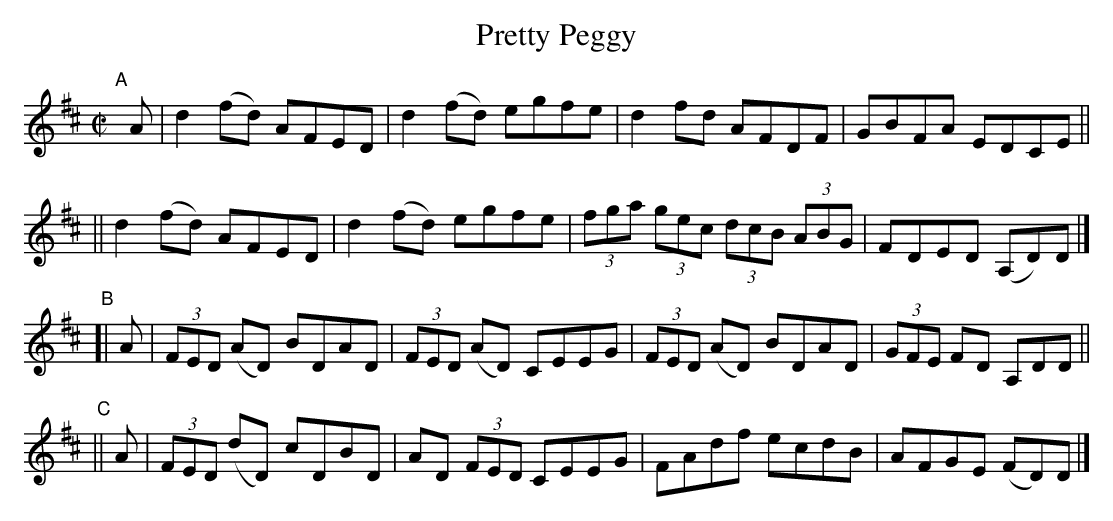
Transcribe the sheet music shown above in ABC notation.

X:1
T: Pretty Peggy
M: C|
L: 1/8
K: D
"^A"[|] A \
|  d2(fd) AFED | d2(fd) egfe | d2fd AFDF | GBFA EDCE ||
|| d2(fd) AFED | d2(fd) egfe | (3fga (3gec (3dcB (3ABG | FDED (A,D)D |]
"^B"\
[| A | (3FED (AD) BDAD | (3FED (AD) CEEG | (3FED (AD) BDAD | (3GFE FD A,DD ||
"^C"\
|| A | (3FED (dD) cDBD | AD (3FED CEEG | FAdf ecdB | AFGE (FD)D |]
